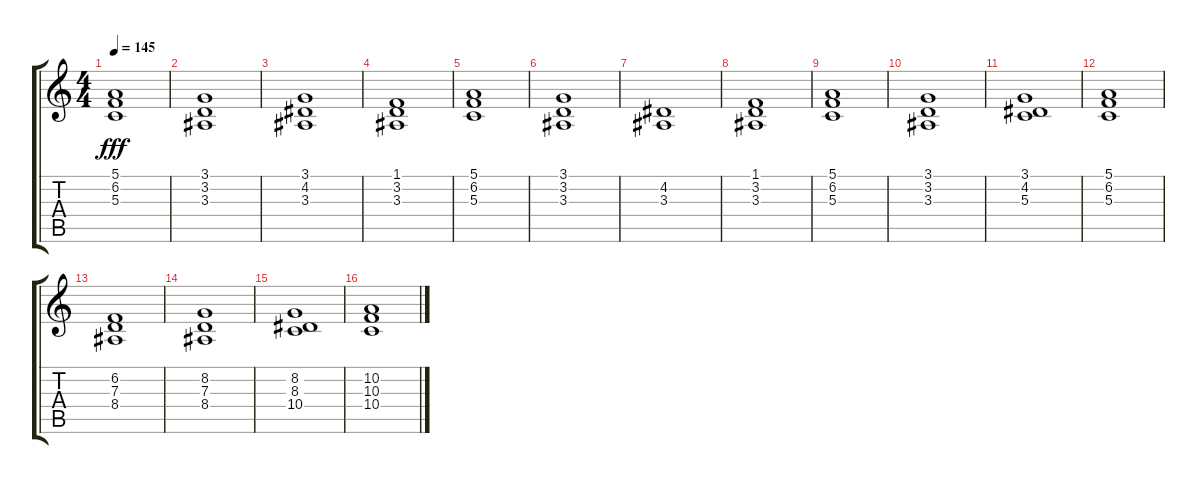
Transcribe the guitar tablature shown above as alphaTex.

\track "" {instrument pad8sweep}
\staff {score tabs}
\tuning (E4 B3 G3 D3 A2 E2) {hide}
\ts (4 4)
\tempo 145
\clef g2
\ks c
(5.1 6.2 5.3).1{dy fff} |
(3.1 3.2 3.3).1 |
(3.1 4.2 3.3).1 |
(1.1 3.2 3.3).1 |
(5.1 6.2 5.3).1 |
(3.1 3.2 3.3).1 |
(4.2 3.3).1 |
(1.1 3.2 3.3).1 |
(5.1 6.2 5.3).1 |
(3.1 3.2 3.3).1 |
(3.1 4.2 5.3).1 |
(5.1 6.2 5.3).1 |
(6.2 7.3 8.4).1 |
(8.2 7.3 8.4).1 |
(8.2 8.3 10.4).1 |
(10.2 10.3 10.4).1
